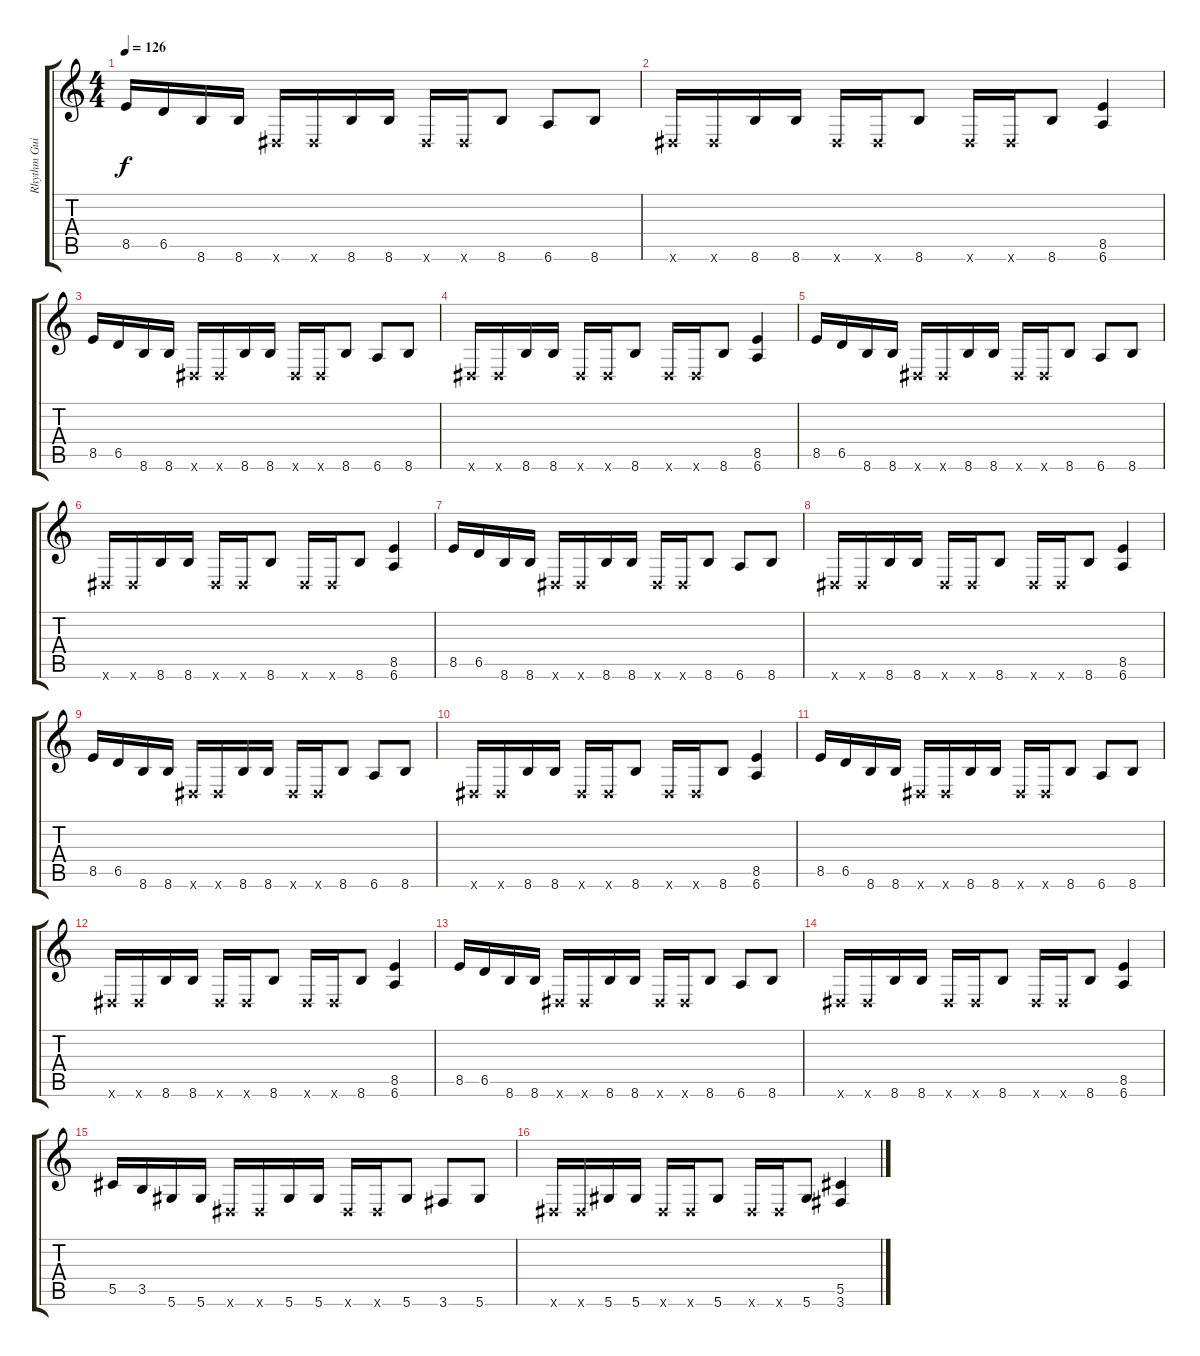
\track ("Rhythm Guitar" "Rhythm Gui") {instrument distortionguitar}
\staff {score tabs}
\tuning (Eb4 Bb3 Gb3 Db3 Ab2 Eb2) {hide}
\ts (4 4)
\tempo 126
\clef g2
\ks c
8.5.16{dy f} 6.5.16 8.6.16 8.6.16 0.6{x}.16 0.6{x}.16 8.6.16 8.6.16 0.6{x}.16 0.6{x}.16 8.6.8 6.6.8 8.6.8 |
0.6{x}.16 0.6{x}.16 8.6.16 8.6.16 0.6{x}.16 0.6{x}.16 8.6.8 0.6{x}.16 0.6{x}.16 8.6.8 (8.5 6.6).4 |
8.5.16 6.5.16 8.6.16 8.6.16 0.6{x}.16 0.6{x}.16 8.6.16 8.6.16 0.6{x}.16 0.6{x}.16 8.6.8 6.6.8 8.6.8 |
0.6{x}.16 0.6{x}.16 8.6.16 8.6.16 0.6{x}.16 0.6{x}.16 8.6.8 0.6{x}.16 0.6{x}.16 8.6.8 (8.5 6.6).4 |
8.5.16 6.5.16 8.6.16 8.6.16 0.6{x}.16 0.6{x}.16 8.6.16 8.6.16 0.6{x}.16 0.6{x}.16 8.6.8 6.6.8 8.6.8 |
0.6{x}.16 0.6{x}.16 8.6.16 8.6.16 0.6{x}.16 0.6{x}.16 8.6.8 0.6{x}.16 0.6{x}.16 8.6.8 (8.5 6.6).4 |
8.5.16 6.5.16 8.6.16 8.6.16 0.6{x}.16 0.6{x}.16 8.6.16 8.6.16 0.6{x}.16 0.6{x}.16 8.6.8 6.6.8 8.6.8 |
0.6{x}.16 0.6{x}.16 8.6.16 8.6.16 0.6{x}.16 0.6{x}.16 8.6.8 0.6{x}.16 0.6{x}.16 8.6.8 (8.5 6.6).4 |
8.5.16 6.5.16 8.6.16 8.6.16 0.6{x}.16 0.6{x}.16 8.6.16 8.6.16 0.6{x}.16 0.6{x}.16 8.6.8 6.6.8 8.6.8 |
0.6{x}.16 0.6{x}.16 8.6.16 8.6.16 0.6{x}.16 0.6{x}.16 8.6.8 0.6{x}.16 0.6{x}.16 8.6.8 (8.5 6.6).4 |
8.5.16 6.5.16 8.6.16 8.6.16 0.6{x}.16 0.6{x}.16 8.6.16 8.6.16 0.6{x}.16 0.6{x}.16 8.6.8 6.6.8 8.6.8 |
0.6{x}.16 0.6{x}.16 8.6.16 8.6.16 0.6{x}.16 0.6{x}.16 8.6.8 0.6{x}.16 0.6{x}.16 8.6.8 (8.5 6.6).4 |
8.5.16 6.5.16 8.6.16 8.6.16 0.6{x}.16 0.6{x}.16 8.6.16 8.6.16 0.6{x}.16 0.6{x}.16 8.6.8 6.6.8 8.6.8 |
0.6{x}.16 0.6{x}.16 8.6.16 8.6.16 0.6{x}.16 0.6{x}.16 8.6.8 0.6{x}.16 0.6{x}.16 8.6.8 (8.5 6.6).4 |
5.5.16{volume 11} 3.5.16 5.6.16 5.6.16 0.6{x}.16 0.6{x}.16 5.6.16 5.6.16 0.6{x}.16 0.6{x}.16 5.6.8 3.6.8 5.6.8 |
0.6{x}.16 0.6{x}.16 5.6.16 5.6.16 0.6{x}.16 0.6{x}.16 5.6.8 0.6{x}.16 0.6{x}.16 5.6.8 (5.5 3.6).4
